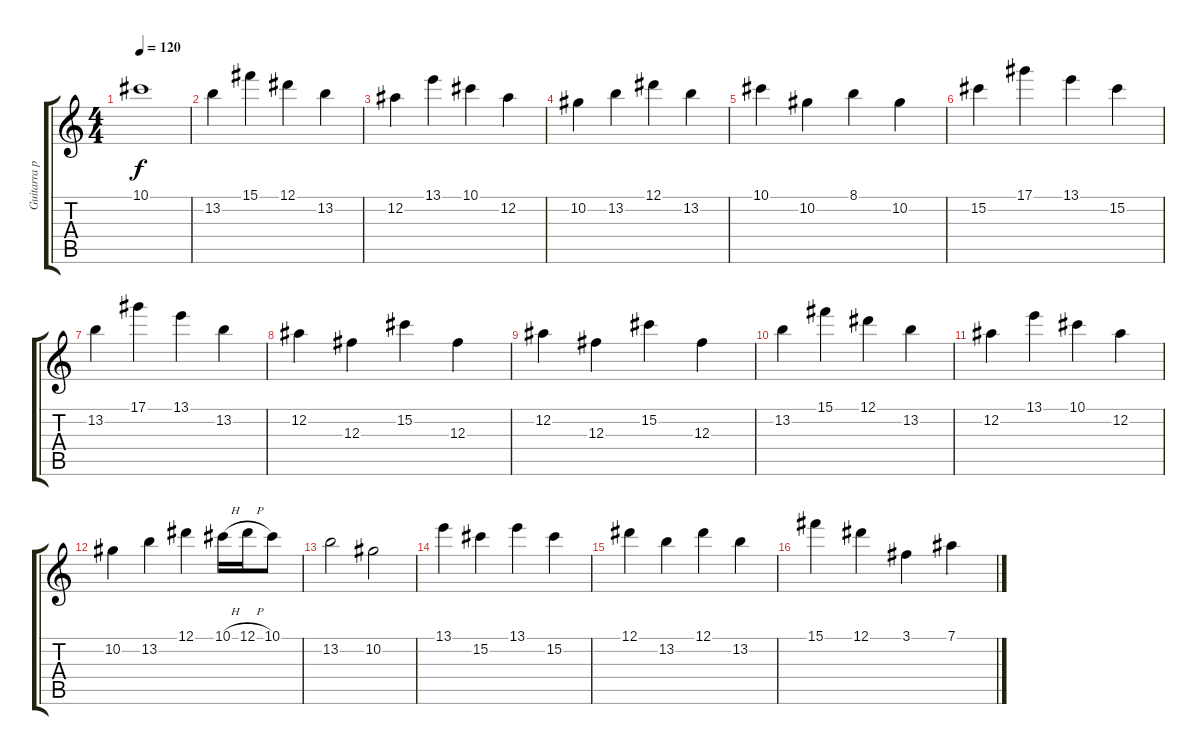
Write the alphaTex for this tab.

\track ("Guitarra principal" "Guitarra p") {instrument acousticguitarsteel}
\staff {score tabs}
\tuning (Eb4 Bb3 Gb3 Db3 Ab2 Eb2) {hide}
\ts (4 4)
\tempo 120
\clef g2
\ks c
10.1.1{dy f} |
13.2.4 15.1.4 12.1.4 13.2.4 |
12.2.4 13.1.4 10.1.4 12.2.4 |
10.2.4 13.2.4 12.1.4 13.2.4 |
10.1.4 10.2.4 8.1.4 10.2.4 |
15.2.4 17.1.4 13.1.4 15.2.4 |
13.2.4 17.1.4 13.1.4 13.2.4 |
12.2.4 12.3.4 15.2.4 12.3.4 |
12.2.4 12.3.4 15.2.4 12.3.4 |
13.2.4 15.1.4 12.1.4 13.2.4 |
12.2.4 13.1.4 10.1.4 12.2.4 |
10.2.4 13.2.4 12.1.4 10.1{h}.16 12.1{h}.16 10.1.8 |
13.2.2 10.2.2 |
13.1.4 15.2.4 13.1.4 15.2.4 |
12.1.4 13.2.4 12.1.4 13.2.4 |
15.1.4 12.1.4 3.1.4 7.1.4
